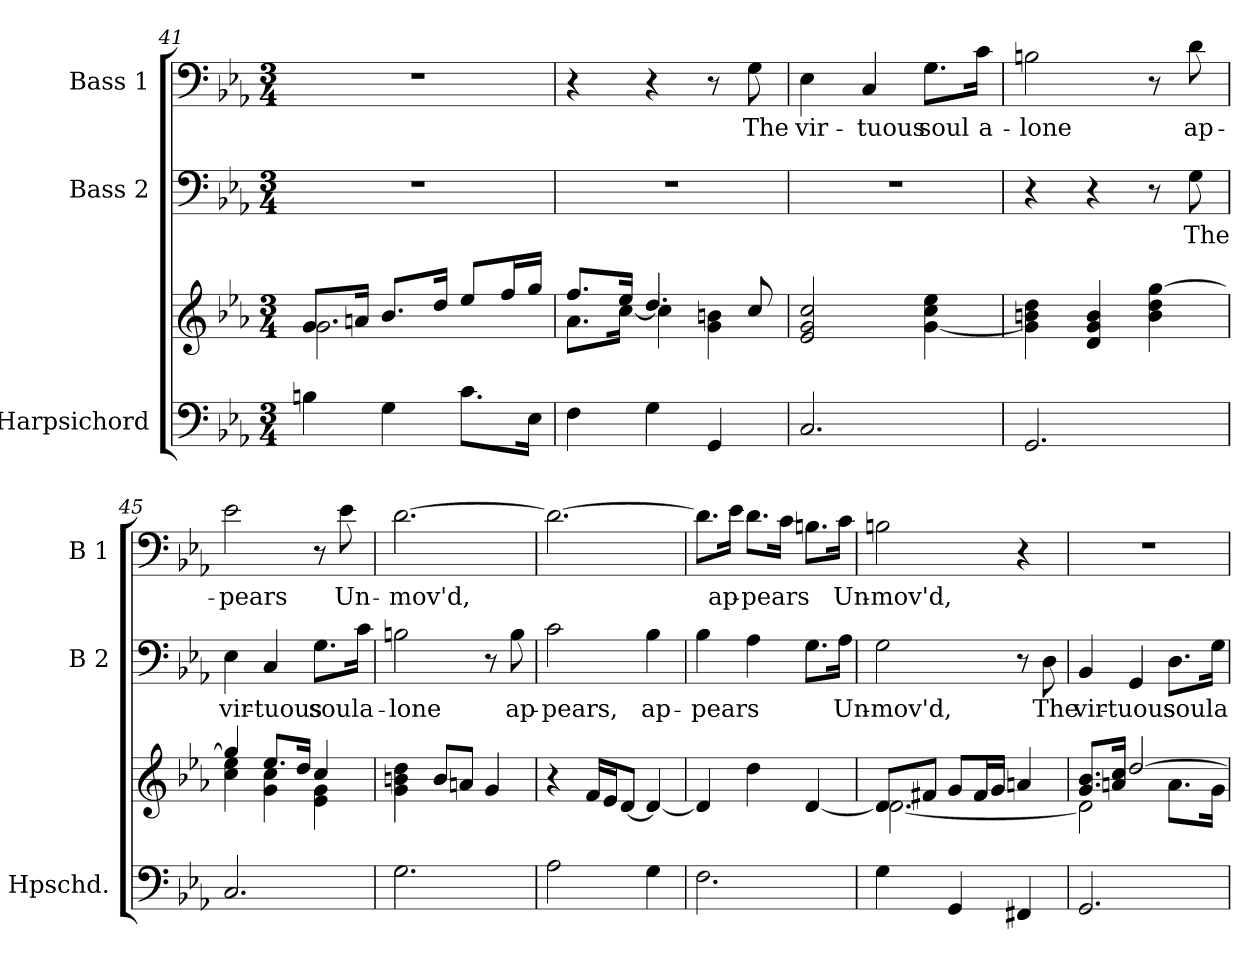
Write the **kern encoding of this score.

**kern	**kern	**kern	**text	**kern	**text
*part3	*part3	*part2	*part2	*part1	*part1
*staff4	*staff3	*staff2	*staff2	*staff1	*staff1
*I"Harpsichord	*	*I"Bass 2	*	*I"Bass 1	*
*I'Hpschd.	*	*I'B 2	*	*I'B 1	*
*clefF4	*clefG2	*clefF4	*	*clefF4	*
*k[b-e-a-]	*k[b-e-a-]	*k[b-e-a-]	*	*k[b-e-a-]	*
*E-:	*E-:	*E-:	*	*E-:	*
*M3/4	*M3/4	*M3/4	*	*M3/4	*
=41	=41	=41	=41	=41	=41
*^	*^	*	*	*	*
2.ryy	4Bn\	8.g/L	2.g\	2.r	.	2.r	.
.	.	16an/Jk	.	.	.	.	.
.	4G\	8.b-/L	.	.	.	.	.
.	.	16dd/Jk	.	.	.	.	.
.	8.c\L	8ee-/L	.	.	.	.	.
.	.	16ff/L	.	.	.	.	.
.	16E-\Jk	16gg/JJ	.	.	.	.	.
=42	=42	=42	=42	=42	=42	=42	=42
2.ryy	4F\	8.ff/L	8.a-\L	2.r	.	4r	.
.	.	16ee-/Jk	[16cc\Jk	.	.	.	.
.	4G\	4.dd/	4cc\]	.	.	4r	.
.	4GG/	.	4g\ 4bn\	.	.	8r	.
!	!	!	!	!	!	!	!LO:LY:b
.	.	8cc/	.	.	.	8G\	The
*	*	*v	*v	*	*	*	*
=43	=43	=43	=43	=43	=43	=43
!	!	!	!	!	!	!LO:LY:b
2.ryy	2.C/	2e-/ 2g/ 2cc/	2.r	.	4E-\	vir-
!	!	!	!	!	!	!LO:LY:b
.	.	.	.	.	4C/	-tuous
!	!	!	!	!	!	!LO:LY:b
.	.	[4g\ 4cc\ 4ee-\	.	.	8.G\L	soul
!	!	!	!	!	!	!LO:LY:b
.	.	.	.	.	16c\Jk	a-
=44	=44	=44	=44	=44	=44	=44
!	!	!	!	!	!	!LO:LY:b
2.ryy	2.GG/	4g\] 4bn\ 4dd\	4r	.	2Bn\	-lone
.	.	4d/ 4g/ 4b/	4r	.	.	.
.	.	4b\ 4dd\ [4gg\	8r	.	8r	.
!	!	!	!	!LO:LY:b	!	!LO:LY:b
.	.	.	8G\	The	8d\	ap-
!!LO:PB:g=z
=45	=45	=45	=45	=45	=45	=45
*	*	*^	*	*	*	*
!	!	!	!	!	!LO:LY:b	!	!LO:LY:b
2.ryy	2.C/	4gg/]	4cc\ 4ee-\	4E-\	vir-	2e-\	-pears
!	!	!	!	!	!LO:LY:b	!	!
.	.	8.ee-/L	4g\ 4cc\	4C/	-tuous	.	.
.	.	16dd/Jk	.	.	.	.	.
!	!	!	!	!	!LO:LY:b	!	!
.	.	4cc/	4e-\ 4g\	8.G\L	soul	8r	.
!	!	!	!	!	!	!	!LO:LY:b
.	.	.	.	.	.	8e-\	Un-
!	!	!	!	!	!LO:LY:b	!	!
.	.	.	.	16c\Jk	a-	.	.
*	*	*v	*v	*	*	*	*
=46	=46	=46	=46	=46	=46	=46
!	!	!	!	!LO:LY:b	!	!LO:LY:b
2.ryy	2.G\	4g\ 4bn\ 4dd\	2Bn\	-lone	[2.d\	-mov'd,
.	.	8b/L	.	.	.	.
.	.	8an/J	.	.	.	.
.	.	4g/	8r	.	.	.
!	!	!	!	!LO:LY:b	!	!
.	.	.	8B\	ap-	.	.
=47	=47	=47	=47	=47	=47	=47
!	!	!	!	!LO:LY:b	!	!
2.ryy	2A-\	4r	2c\	-pears,	2.d\_	.
.	.	16f/LL	.	.	.	.
.	.	16e-/J	.	.	.	.
.	.	[8d/J	.	.	.	.
!	!	!	!	!LO:LY:b	!	!
.	4G\	4d/_	4B-\	ap-	.	.
=48	=48	=48	=48	=48	=48	=48
!	!	!	!	!LO:LY:b	!	!
2.ryy	2.F\	4d/]	4B-\	-pears	8.d\L]	.
!	!	!	!	!	!	!LO:LY:b
.	.	.	.	.	16e-\Jk	ap-
!	!	!	!	!	!	!LO:LY:b
.	.	4dd\	4A-\	.	8.d\L	-pears
.	.	.	.	.	16c\Jk	.
.	.	[4d/	8.G\L	.	8.Bn\L	.
!	!	!	!	!LO:LY:b	!	!LO:LY:b
.	.	.	16A-\Jk	Un-	16c\Jk	Un-
=49	=49	=49	=49	=49	=49	=49
*	*	*^	*	*	*	*
!	!	!	!	!	!LO:LY:b	!	!LO:LY:b
2.ryy	4G\	8d/L]	[2.d\	2G\	-mov'd,	2Bn\	-mov'd,
.	.	8f#X/J	.	.	.	.	.
.	4GG/	8g/L	.	.	.	.	.
.	.	16f#/L	.	.	.	.	.
.	.	16g/JJ	.	.	.	.	.
.	4FF#X/	4an/	.	8r	.	4r	.
!	!	!	!	!	!LO:LY:b	!	!
.	.	.	.	8D\	The	.	.
!!LO:LB:g=z
=50	=50	=50	=50	=50	=50	=50	=50
!	!	!	!	!	!LO:LY:b	!	!
2.ryy	2.GG/	8.g/ 8.b-/L	2d\]	4BB-/	vir-	2.r	.
.	.	16an/ 16cc/Jk	.	.	.	.	.
!	!	!	!	!	!LO:LY:b	!	!
.	.	[2dd/	.	4GG/	-tuous	.	.
!	!	!	!	!	!LO:LY:b	!	!
.	.	.	8.a\L	8.D\L	soul	.	.
!	!	!	!	!	!LO:LY:b	!	!
.	.	.	16g\Jk	16G\Jk	a-	.	.
*v	*v	*	*	*	*	*	*
*	*v	*v	*	*	*	*
=	=	=	=	=	=
*-	*-	*-	*-	*-	*-
